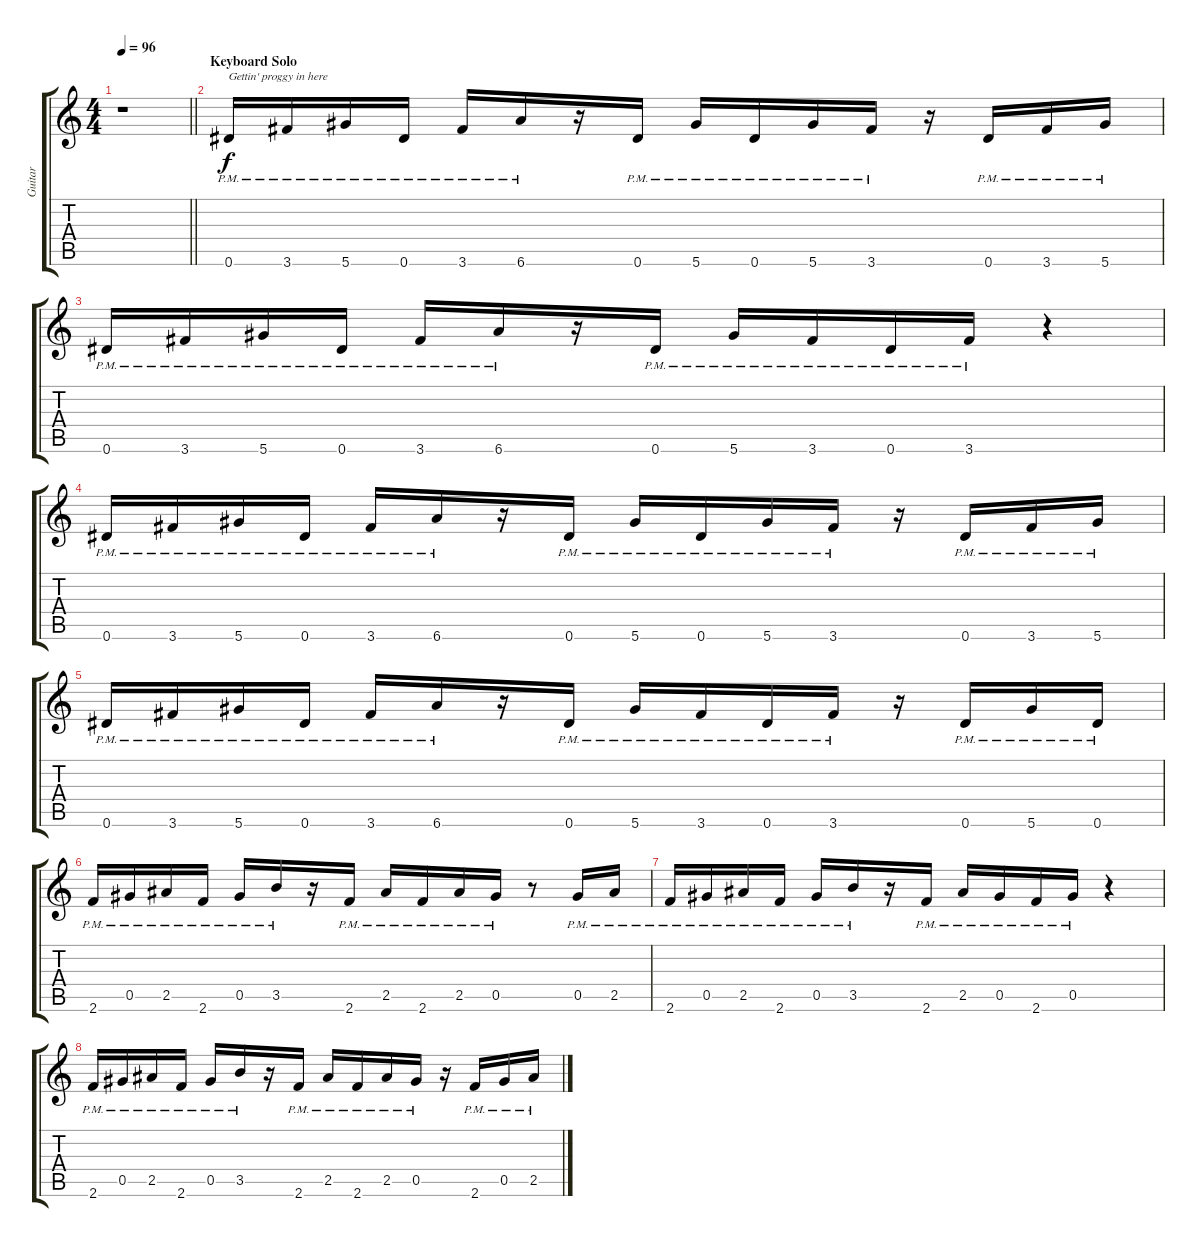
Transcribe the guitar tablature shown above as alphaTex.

\track ("Guitar" "Guitar") {instrument overdrivenguitar}
\staff {score tabs}
\tuning (Eb4 Bb3 Gb3 Db3 Ab2 Eb2) {hide}
\ts (4 4)
\tempo 96
\clef g2
\barLineRight lightlight
\ks c
r.1{dy f} |
\section ("" "Keyboard Solo")
0.6{pm}.16{ot 8vb txt "Gettin' proggy in here" volume 14} 3.6{pm}.16{ot 8vb} 5.6{pm}.16{ot 8vb} 0.6{pm}.16{ot 8vb} 3.6{pm}.16{ot 8vb} 6.6{pm}.16{ot 8vb} r.16 0.6{pm}.16{ot 8vb} 5.6{pm}.16{ot 8vb} 0.6{pm}.16{ot 8vb} 5.6{pm}.16{ot 8vb} 3.6{pm}.16{ot 8vb} r.16{ot 8vb} 0.6{pm}.16{ot 8vb} 3.6{pm}.16{ot 8vb} 5.6{pm}.16{ot 8vb} |
0.6{pm}.16{ot 8vb} 3.6{pm}.16{ot 8vb} 5.6{pm}.16{ot 8vb} 0.6{pm}.16{ot 8vb} 3.6{pm}.16{ot 8vb} 6.6{pm}.16{ot 8vb} r.16 0.6{pm}.16{ot 8vb} 5.6{pm}.16{ot 8vb} 3.6{pm}.16{ot 8vb} 0.6{pm}.16{ot 8vb} 3.6{pm}.16{ot 8vb} r.4 |
0.6{pm}.16{ot 8vb} 3.6{pm}.16{ot 8vb} 5.6{pm}.16{ot 8vb} 0.6{pm}.16{ot 8vb} 3.6{pm}.16{ot 8vb} 6.6{pm}.16{ot 8vb} r.16 0.6{pm}.16{ot 8vb} 5.6{pm}.16{ot 8vb} 0.6{pm}.16{ot 8vb} 5.6{pm}.16{ot 8vb} 3.6{pm}.16{ot 8vb} r.16{ot 8vb} 0.6{pm}.16{ot 8vb} 3.6{pm}.16{ot 8vb} 5.6{pm}.16{ot 8vb} |
0.6{pm}.16{ot 8vb} 3.6{pm}.16{ot 8vb} 5.6{pm}.16{ot 8vb} 0.6{pm}.16{ot 8vb} 3.6{pm}.16{ot 8vb} 6.6{pm}.16{ot 8vb} r.16 0.6{pm}.16{ot 8vb} 5.6{pm}.16{ot 8vb} 3.6{pm}.16{ot 8vb} 0.6{pm}.16{ot 8vb} 3.6{pm}.16{ot 8vb} r.16 0.6{pm}.16{ot 8vb} 5.6{pm}.16{ot 8vb} 0.6{pm}.16{ot 8vb} |
2.6{pm}.16{ot 8vb} 0.5{pm}.16{ot 8vb} 2.5{pm}.16{ot 8vb} 2.6{pm}.16{ot 8vb} 0.5{pm}.16{ot 8vb} 3.5{pm}.16{ot 8vb} r.16 2.6{pm}.16{ot 8vb} 2.5{pm}.16{ot 8vb} 2.6{pm}.16{ot 8vb} 2.5{pm}.16{ot 8vb} 0.5{pm}.16{ot 8vb} r.8 0.5{pm}.16{ot 8vb} 2.5{pm}.16{ot 8vb} |
2.6{pm}.16{ot 8vb} 0.5{pm}.16{ot 8vb} 2.5{pm}.16{ot 8vb} 2.6{pm}.16{ot 8vb} 0.5{pm}.16{ot 8vb} 3.5{pm}.16{ot 8vb} r.16 2.6{pm}.16{ot 8vb} 2.5{pm}.16{ot 8vb} 0.5{pm}.16{ot 8vb} 2.6{pm}.16{ot 8vb} 0.5{pm}.16{ot 8vb} r.4 |
2.6{pm}.16{ot 8vb} 0.5{pm}.16{ot 8vb} 2.5{pm}.16{ot 8vb} 2.6{pm}.16{ot 8vb} 0.5{pm}.16{ot 8vb} 3.5{pm}.16{ot 8vb} r.16 2.6{pm}.16{ot 8vb} 2.5{pm}.16{ot 8vb} 2.6{pm}.16{ot 8vb} 2.5{pm}.16{ot 8vb} 0.5{pm}.16{ot 8vb} r.16 2.6{pm}.16{ot 8vb} 0.5{pm}.16{ot 8vb} 2.5{pm}.16{ot 8vb}
